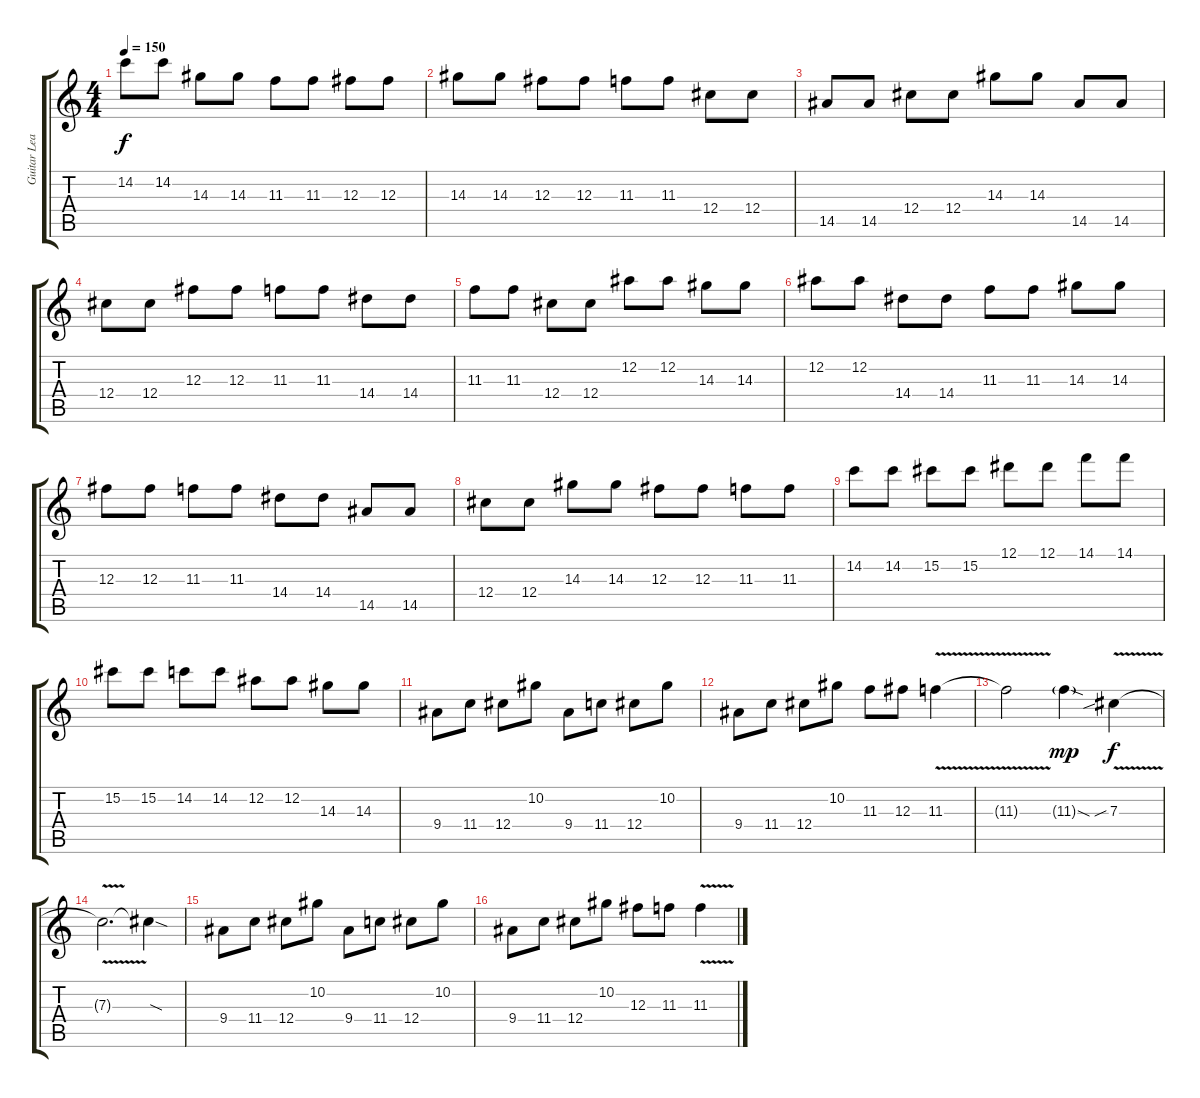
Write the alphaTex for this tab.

\track ("Guitar Lead" "Guitar Lea") {instrument electricguitarjazz}
\staff {score tabs}
\tuning (Eb4 Bb3 Gb3 Db3 Ab2 Eb2) {hide}
\ts (4 4)
\tempo 150
\clef g2
\ks c
14.2.8{dy f} 14.2.8 14.3.8 14.3.8 11.3.8 11.3.8 12.3.8 12.3.8 |
14.3.8 14.3.8 12.3.8 12.3.8 11.3.8 11.3.8 12.4.8 12.4.8 |
14.5.8 14.5.8 12.4.8 12.4.8 14.3.8 14.3.8 14.5.8 14.5.8 |
12.4.8 12.4.8 12.3.8 12.3.8 11.3.8 11.3.8 14.4.8 14.4.8 |
11.3.8 11.3.8 12.4.8 12.4.8 12.2.8 12.2.8 14.3.8 14.3.8 |
12.2.8 12.2.8 14.4.8 14.4.8 11.3.8 11.3.8 14.3.8 14.3.8 |
12.3.8 12.3.8 11.3.8 11.3.8 14.4.8 14.4.8 14.5.8 14.5.8 |
12.4.8 12.4.8 14.3.8 14.3.8 12.3.8 12.3.8 11.3.8 11.3.8 |
14.2.8 14.2.8 15.2.8 15.2.8 12.1.8 12.1.8 14.1.8 14.1.8 |
15.2.8 15.2.8 14.2.8 14.2.8 12.2.8 12.2.8 14.3.8 14.3.8 |
9.4.8 11.4.8 12.4.8 10.2.8 9.4.8 11.4.8 12.4.8 10.2.8 |
9.4.8 11.4.8 12.4.8 10.2.8 11.3.8 12.3.8 11.3{v}.4 |
11.3{t}.2 11.3{sod g}.4{dy mp} 7.3{v sib}.4{dy f} |
7.3{t}.2{d} 7.3{sod t}.4 |
9.4.8 11.4.8 12.4.8 10.2.8 9.4.8 11.4.8 12.4.8 10.2.8 |
9.4.8 11.4.8 12.4.8 10.2.8 12.3.8 11.3.8 11.3{v}.4
